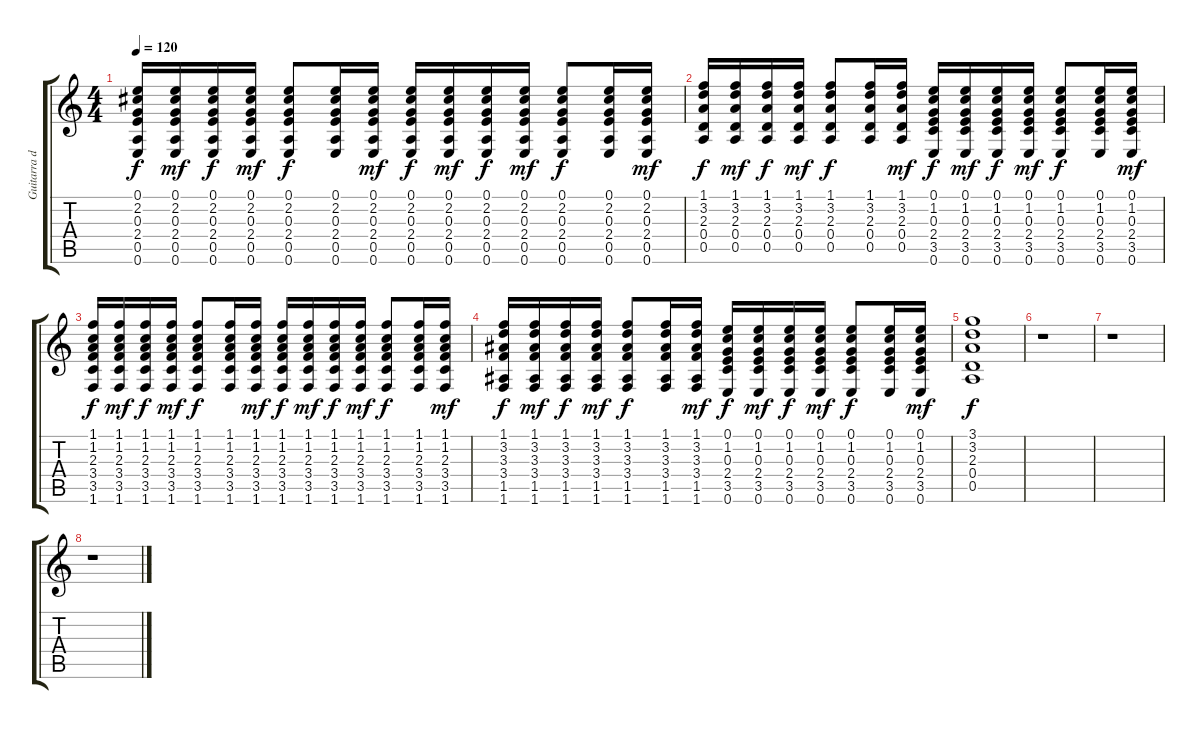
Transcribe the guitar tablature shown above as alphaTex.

\track ("Guitarra de Apoyo" "Guitarra d") {instrument acousticguitarsteel}
\staff {score tabs}
\tuning (E4 B3 G3 D3 A2 E2) {hide}
\ts (4 4)
\tempo 120
\clef g2
\ks c
(0.1 2.2 0.3 2.4 0.5 0.6).16{dy f} (0.1 2.2 0.3 2.4 0.5 0.6).16{dy mf} (0.1 2.2 0.3 2.4 0.5 0.6).16{dy f} (0.1 2.2 0.3 2.4 0.5 0.6).16{dy mf} (0.1 2.2 0.3 2.4 0.5 0.6).8{dy f} (0.1 2.2 0.3 2.4 0.5 0.6).16 (0.1 2.2 0.3 2.4 0.5 0.6).16{dy mf} (0.1 2.2 0.3 2.4 0.5 0.6).16{dy f} (0.1 2.2 0.3 2.4 0.5 0.6).16{dy mf} (0.1 2.2 0.3 2.4 0.5 0.6).16{dy f} (0.1 2.2 0.3 2.4 0.5 0.6).16{dy mf} (0.1 2.2 0.3 2.4 0.5 0.6).8{dy f} (0.1 2.2 0.3 2.4 0.5 0.6).16 (0.1 2.2 0.3 2.4 0.5 0.6).16{dy mf} |
(1.1 3.2 2.3 0.4 0.5).16{dy f} (1.1 3.2 2.3 0.4 0.5).16{dy mf} (1.1 3.2 2.3 0.4 0.5).16{dy f} (1.1 3.2 2.3 0.4 0.5).16{dy mf} (1.1 3.2 2.3 0.4 0.5).8{dy f} (1.1 3.2 2.3 0.4 0.5).16 (1.1 3.2 2.3 0.4 0.5).16{dy mf} (0.1 1.2 0.3 2.4 3.5 0.6).16{dy f} (0.1 1.2 0.3 2.4 3.5 0.6).16{dy mf} (0.1 1.2 0.3 2.4 3.5 0.6).16{dy f} (0.1 1.2 0.3 2.4 3.5 0.6).16{dy mf} (0.1 1.2 0.3 2.4 3.5 0.6).8{dy f} (0.1 1.2 0.3 2.4 3.5 0.6).16 (0.1 1.2 0.3 2.4 3.5 0.6).16{dy mf} |
(1.1 1.2 2.3 3.4 3.5 1.6).16{dy f} (1.1 1.2 2.3 3.4 3.5 1.6).16{dy mf} (1.1 1.2 2.3 3.4 3.5 1.6).16{dy f} (1.1 1.2 2.3 3.4 3.5 1.6).16{dy mf} (1.1 1.2 2.3 3.4 3.5 1.6).8{dy f} (1.1 1.2 2.3 3.4 3.5 1.6).16 (1.1 1.2 2.3 3.4 3.5 1.6).16{dy mf} (1.1 1.2 2.3 3.4 3.5 1.6).16{dy f} (1.1 1.2 2.3 3.4 3.5 1.6).16{dy mf} (1.1 1.2 2.3 3.4 3.5 1.6).16{dy f} (1.1 1.2 2.3 3.4 3.5 1.6).16{dy mf} (1.1 1.2 2.3 3.4 3.5 1.6).8{dy f} (1.1 1.2 2.3 3.4 3.5 1.6).16 (1.1 1.2 2.3 3.4 3.5 1.6).16{dy mf} |
(1.1 3.2 3.3 3.4 1.5 1.6).16{dy f} (1.1 3.2 3.3 3.4 1.5 1.6).16{dy mf} (1.1 3.2 3.3 3.4 1.5 1.6).16{dy f} (1.1 3.2 3.3 3.4 1.5 1.6).16{dy mf} (1.1 3.2 3.3 3.4 1.5 1.6).8{dy f} (1.1 3.2 3.3 3.4 1.5 1.6).16 (1.1 3.2 3.3 3.4 1.5 1.6).16{dy mf} (0.1 1.2 0.3 2.4 3.5 0.6).16{dy f} (0.1 1.2 0.3 2.4 3.5 0.6).16{dy mf} (0.1 1.2 0.3 2.4 3.5 0.6).16{dy f} (0.1 1.2 0.3 2.4 3.5 0.6).16{dy mf} (0.1 1.2 0.3 2.4 3.5 0.6).8{dy f} (0.1 1.2 0.3 2.4 3.5 0.6).16 (0.1 1.2 0.3 2.4 3.5 0.6).16{dy mf} |
(3.1 3.2 2.3 0.4 0.5).1{dy f} |
r.1 |
r.1 |
r.1
